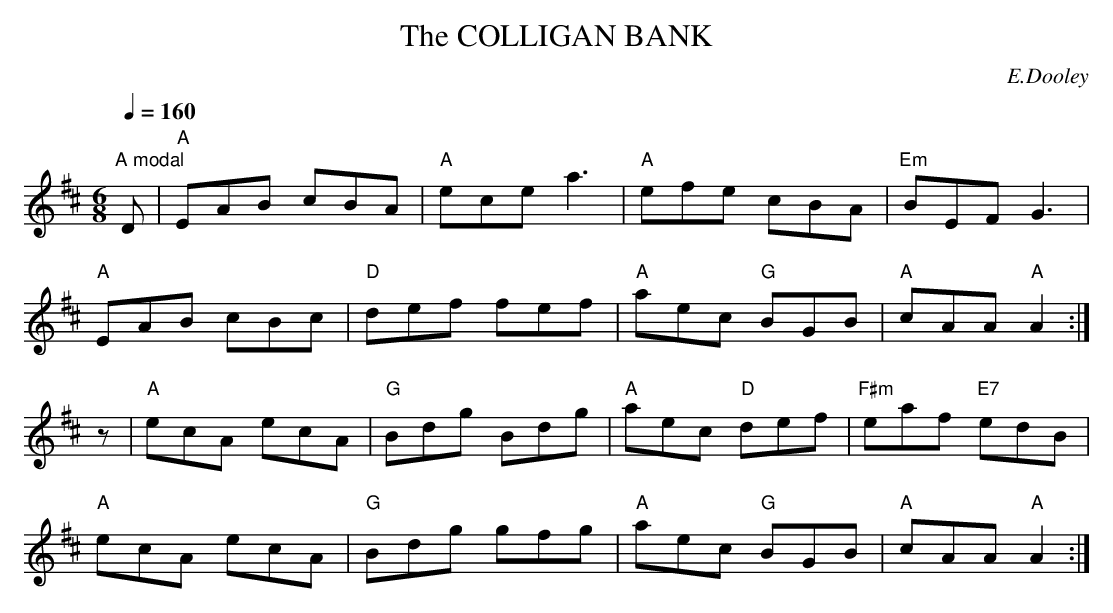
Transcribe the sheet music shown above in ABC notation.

X:1
T:COLLIGAN BANK, The
C:E.Dooley
Q:1/4=160
L:1/8
M:6/8
K:D
"A modal"
D|"A"EAB cBA|"A"ece a3|"A"efe cBA|"Em"BEF G3|
"A"EAB cBc|"D"def fef|"A"aec "G"BGB|"A"cAA "A"A2 :|
z|"A"ecA ecA|"G"Bdg Bdg|"A"aec "D"def|"F#m"eaf "E7"edB|
"A"ecA ecA|"G"Bdg gfg|"A"aec "G"BGB|"A"cAA "A"A2 :|
